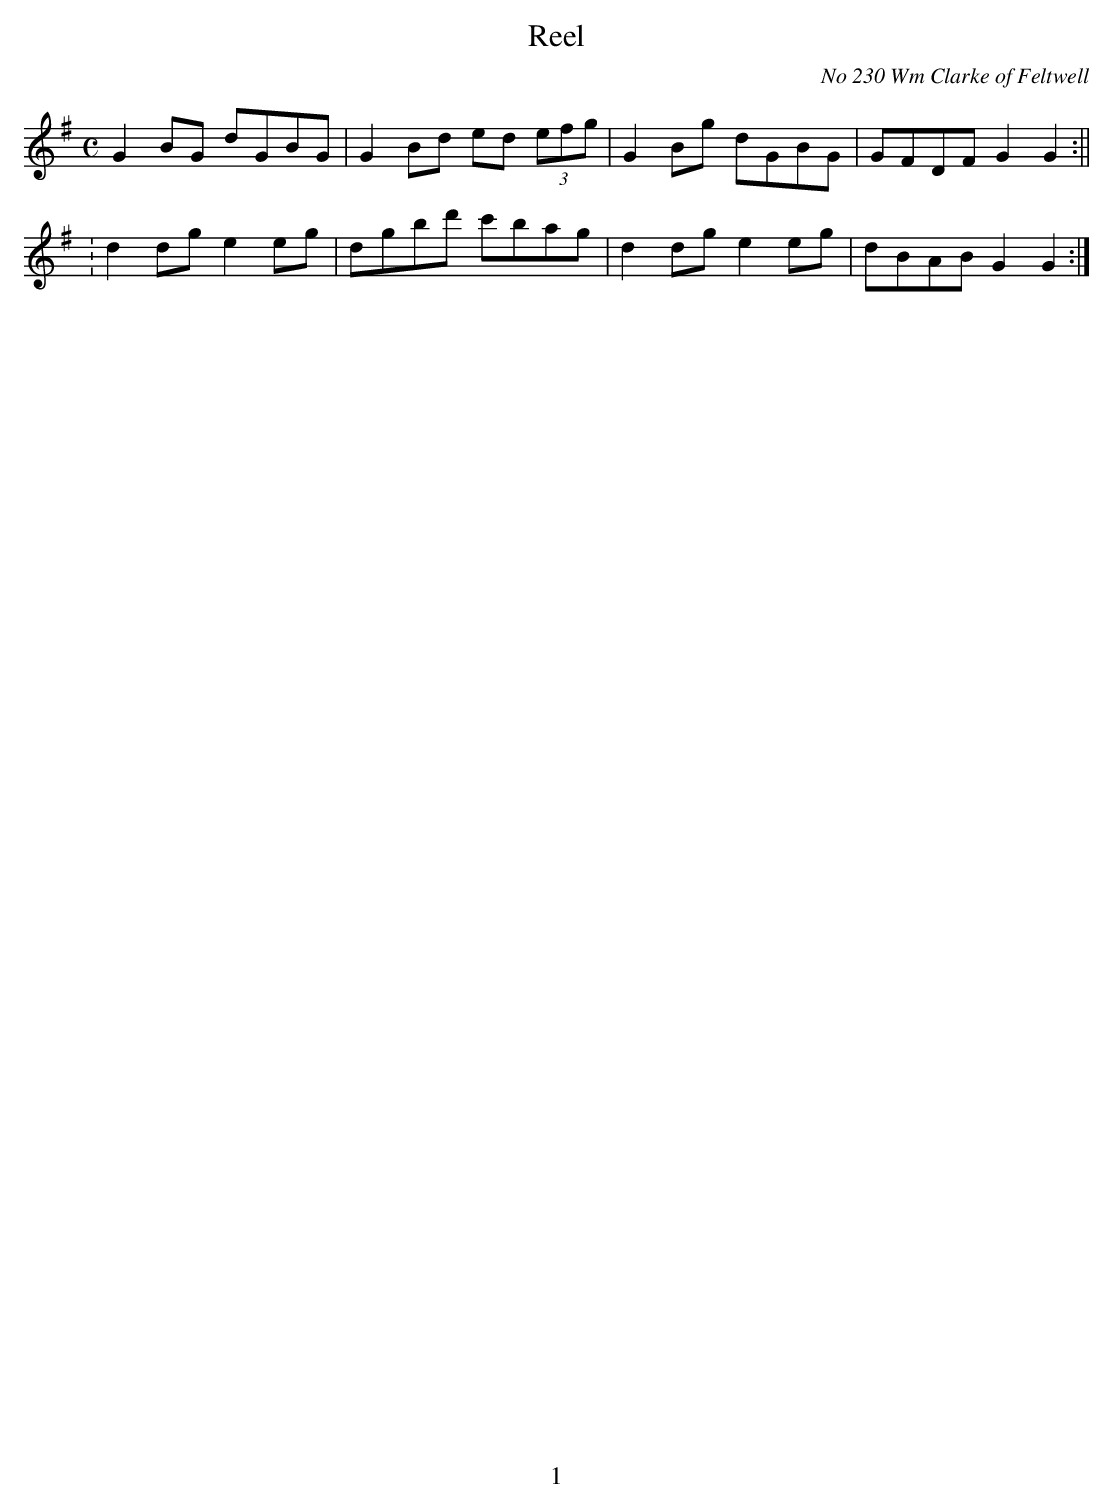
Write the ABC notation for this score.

X:1
T:Reel
O:No 230 Wm Clarke of Feltwell
M:C
L:1/8
K:G
G2BG dGBG| G2 Bd ed (3efg| G2 Bg dGBG| GFDF G2G2:||/!
:d2 dg e2 eg| dgbd' c'bag| d2 dg e2 eg| dBAB G2 G2:|]
